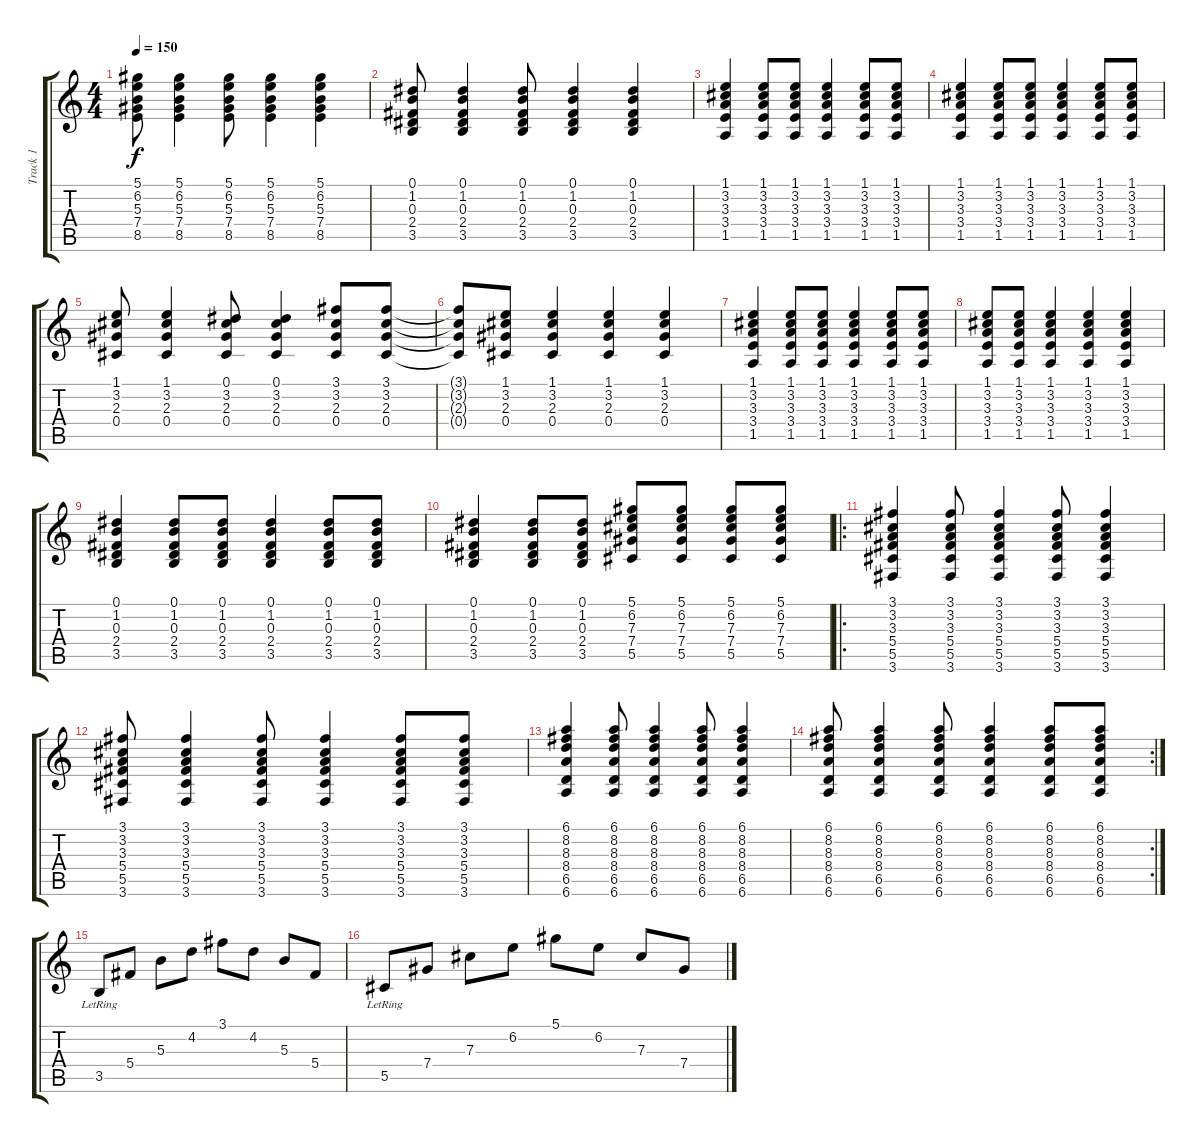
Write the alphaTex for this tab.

\track ("Track 1" "Track 1") {instrument acousticguitarsteel}
\staff {score tabs}
\tuning (Eb4 Bb3 Gb3 Db3 Ab2 Eb2) {hide}
\ts (4 4)
\tempo 150
\clef g2
\ks c
(5.1 6.2 5.3 7.4 8.5).8{dy f} (5.1 6.2 5.3 7.4 8.5).4 (5.1 6.2 5.3 7.4 8.5).8 (5.1 6.2 5.3 7.4 8.5).4 (5.1 6.2 5.3 7.4 8.5).4 |
(0.1 1.2 0.3 2.4 3.5).8 (0.1 1.2 0.3 2.4 3.5).4 (0.1 1.2 0.3 2.4 3.5).8 (0.1 1.2 0.3 2.4 3.5).4 (0.1 1.2 0.3 2.4 3.5).4 |
(1.1 3.2 3.3 3.4 1.5).4 (1.1 3.2 3.3 3.4 1.5).8 (1.1 3.2 3.3 3.4 1.5).8 (1.1 3.2 3.3 3.4 1.5).4 (1.1 3.2 3.3 3.4 1.5).8 (1.1 3.2 3.3 3.4 1.5).8 |
(1.1 3.2 3.3 3.4 1.5).4 (1.1 3.2 3.3 3.4 1.5).8 (1.1 3.2 3.3 3.4 1.5).8 (1.1 3.2 3.3 3.4 1.5).4 (1.1 3.2 3.3 3.4 1.5).8 (1.1 3.2 3.3 3.4 1.5).8 |
(1.1 3.2 2.3 0.4).8 (1.1 3.2 2.3 0.4).4 (0.1 3.2 2.3 0.4).8 (0.1 3.2 2.3 0.4).4 (3.1 3.2 2.3 0.4).8 (3.1 3.2 2.3 0.4).8 |
(3.1{t} 3.2{t} 2.3{t} 0.4{t}).8 (1.1 3.2 2.3 0.4).8 (1.1 3.2 2.3 0.4).4 (1.1 3.2 2.3 0.4).4 (1.1 3.2 2.3 0.4).4 |
(1.1 3.2 3.3 3.4 1.5).4 (1.1 3.2 3.3 3.4 1.5).8 (1.1 3.2 3.3 3.4 1.5).8 (1.1 3.2 3.3 3.4 1.5).4 (1.1 3.2 3.3 3.4 1.5).8 (1.1 3.2 3.3 3.4 1.5).8 |
(1.1 3.2 3.3 3.4 1.5).8 (1.1 3.2 3.3 3.4 1.5).8 (1.1 3.2 3.3 3.4 1.5).4 (1.1 3.2 3.3 3.4 1.5).4 (1.1 3.2 3.3 3.4 1.5).4 |
(0.1 1.2 0.3 2.4 3.5).4 (0.1 1.2 0.3 2.4 3.5).8 (0.1 1.2 0.3 2.4 3.5).8 (0.1 1.2 0.3 2.4 3.5).4 (0.1 1.2 0.3 2.4 3.5).8 (0.1 1.2 0.3 2.4 3.5).8 |
(0.1 1.2 0.3 2.4 3.5).4 (0.1 1.2 0.3 2.4 3.5).8 (0.1 1.2 0.3 2.4 3.5).8 (5.1 6.2 7.3 7.4 5.5).8 (5.1 6.2 7.3 7.4 5.5).8 (5.1 6.2 7.3 7.4 5.5).8 (5.1 6.2 7.3 7.4 5.5).8 |
\ro
(3.1 3.2 3.3 5.4 5.5 3.6).4 (3.1 3.2 3.3 5.4 5.5 3.6).8 (3.1 3.2 3.3 5.4 5.5 3.6).4 (3.1 3.2 3.3 5.4 5.5 3.6).8 (3.1 3.2 3.3 5.4 5.5 3.6).4 |
(3.1 3.2 3.3 5.4 5.5 3.6).8 (3.1 3.2 3.3 5.4 5.5 3.6).4 (3.1 3.2 3.3 5.4 5.5 3.6).8 (3.1 3.2 3.3 5.4 5.5 3.6).4 (3.1 3.2 3.3 5.4 5.5 3.6).8 (3.1 3.2 3.3 5.4 5.5 3.6).8 |
(6.1 8.2 8.3 8.4 6.5 6.6).4 (6.1 8.2 8.3 8.4 6.5 6.6).8 (6.1 8.2 8.3 8.4 6.5 6.6).4 (6.1 8.2 8.3 8.4 6.5 6.6).8 (6.1 8.2 8.3 8.4 6.5 6.6).4 |
\rc 2
(6.1 8.2 8.3 8.4 6.5 6.6).8 (6.1 8.2 8.3 8.4 6.5 6.6).4 (6.1 8.2 8.3 8.4 6.5 6.6).8 (6.1 8.2 8.3 8.4 6.5 6.6).4 (6.1 8.2 8.3 8.4 6.5 6.6).8 (6.1 8.2 8.3 8.4 6.5 6.6).8 |
3.5{lr}.8 5.4.8 5.3.8 4.2.8 3.1.8 4.2.8 5.3.8 5.4.8 |
5.5{lr}.8 7.4.8 7.3.8 6.2.8 5.1.8 6.2.8 7.3.8 7.4.8
